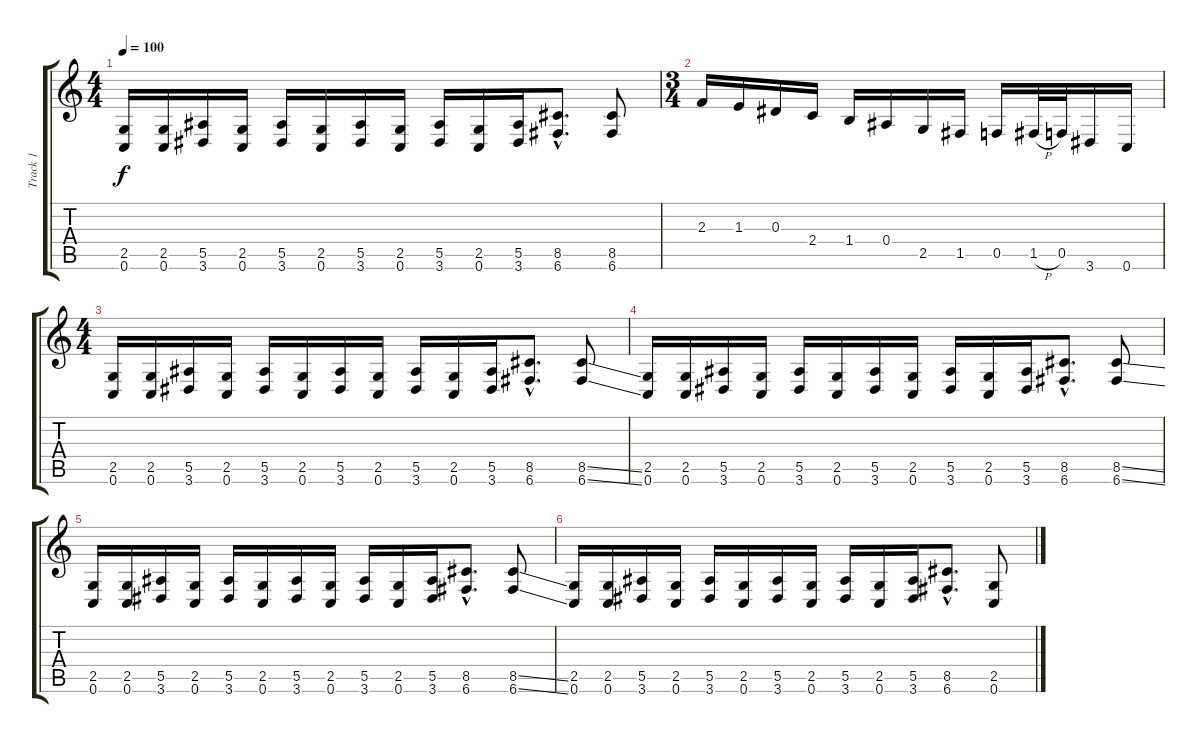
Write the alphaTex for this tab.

\track ("Track 1" "Track 1") {instrument distortionguitar}
\staff {score tabs}
\tuning (C4 G3 Eb3 Bb2 F2 C2) {hide}
\ts (4 4)
\tempo 100
\clef g2
\ks c
(2.5 0.6).16{dy f} (2.5 0.6).16 (5.5 3.6).16 (2.5 0.6).16 (5.5 3.6).16 (2.5 0.6).16 (5.5 3.6).16 (2.5 0.6).16 (5.5 3.6).16 (2.5 0.6).16 (5.5 3.6).16 (8.5{hac} 6.6{hac}).8{d} (8.5 6.6).8 |
\ts (3 4)
2.3.16 1.3.16 0.3.16 2.4.16 1.4.16 0.4.16 2.5.16 1.5.16 0.5.16 1.5{h}.32 0.5.32 3.6.16 0.6.16 |
\ts (4 4)
(2.5 0.6).16 (2.5 0.6).16 (5.5 3.6).16 (2.5 0.6).16 (5.5 3.6).16 (2.5 0.6).16 (5.5 3.6).16 (2.5 0.6).16 (5.5 3.6).16 (2.5 0.6).16 (5.5 3.6).16 (8.5{hac} 6.6{hac}).8{d} (8.5{ss} 6.6{ss}).8 |
(2.5 0.6).16 (2.5 0.6).16 (5.5 3.6).16 (2.5 0.6).16 (5.5 3.6).16 (2.5 0.6).16 (5.5 3.6).16 (2.5 0.6).16 (5.5 3.6).16 (2.5 0.6).16 (5.5 3.6).16 (8.5{hac} 6.6{hac}).8{d} (8.5{ss} 6.6{ss}).8 |
(2.5 0.6).16 (2.5 0.6).16 (5.5 3.6).16 (2.5 0.6).16 (5.5 3.6).16 (2.5 0.6).16 (5.5 3.6).16 (2.5 0.6).16 (5.5 3.6).16 (2.5 0.6).16 (5.5 3.6).16 (8.5{hac} 6.6{hac}).8{d} (8.5{ss} 6.6{ss}).8 |
(2.5 0.6).16 (2.5 0.6).16 (5.5 3.6).16 (2.5 0.6).16 (5.5 3.6).16 (2.5 0.6).16 (5.5 3.6).16 (2.5 0.6).16 (5.5 3.6).16 (2.5 0.6).16 (5.5 3.6).16 (8.5{hac} 6.6{hac}).8{d} (2.5 0.6).8
